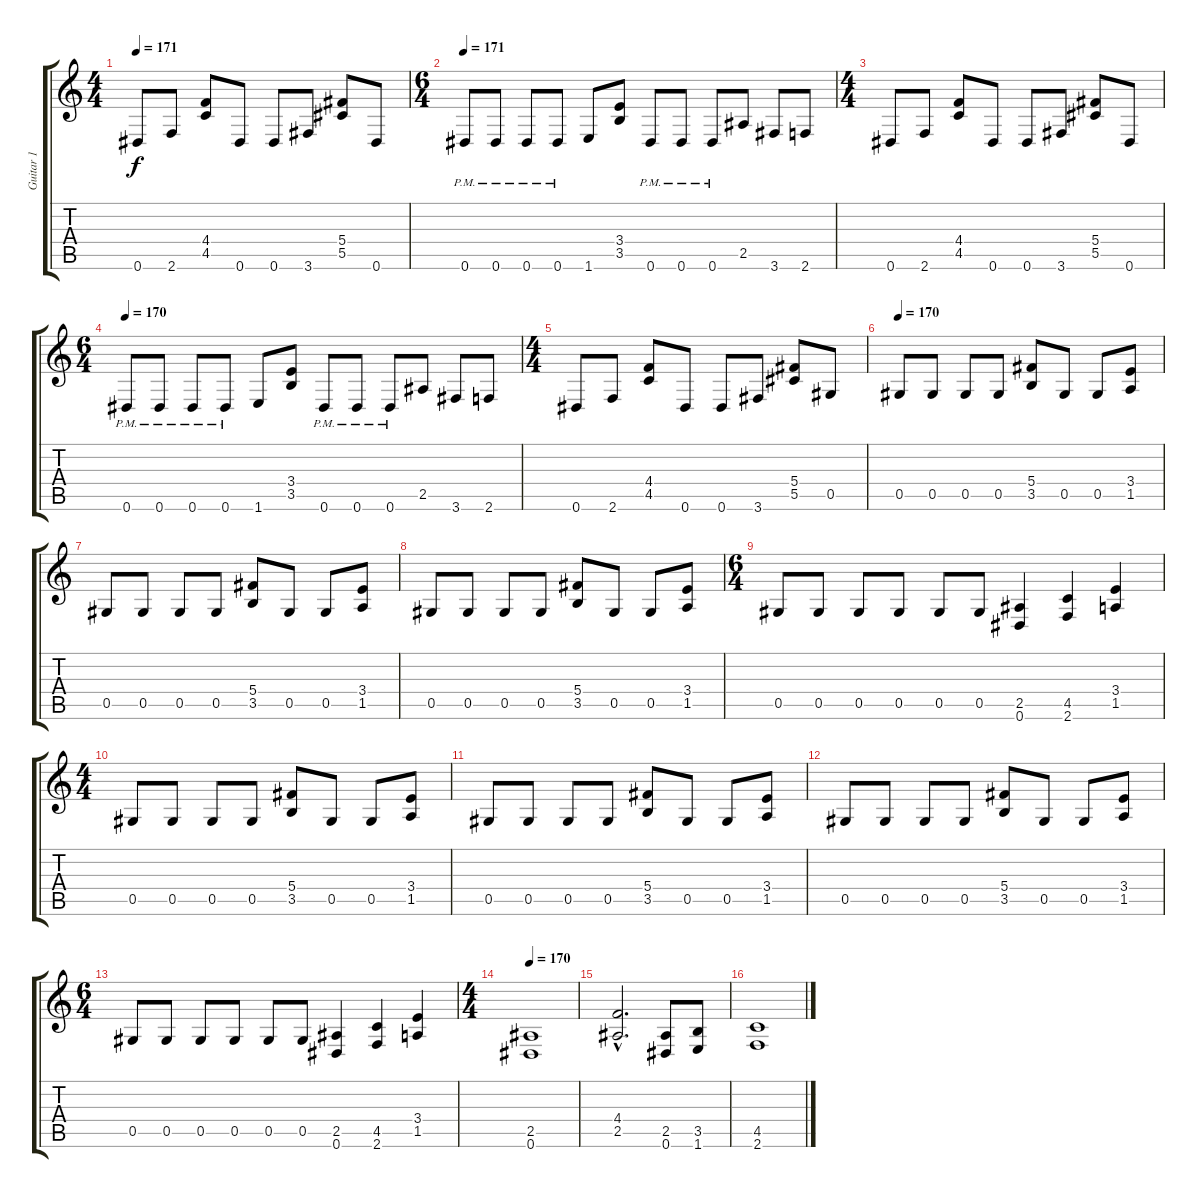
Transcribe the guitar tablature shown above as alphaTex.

\track ("Guitar 1" "Guitar 1") {instrument overdrivenguitar}
\staff {score tabs}
\tuning (Eb4 Bb3 Gb3 Db3 Ab2 Eb2) {hide}
\ts (4 4)
\tempo 171
\clef g2
\ks c
0.6.8{dy f} 2.6.8 (4.4 4.5).8 0.6.8 0.6.8 3.6.8 (5.4 5.5).8 0.6.8 |
\ts (6 4)
\tempo 170
\tempo 171
0.6{pm}.8 0.6{pm}.8 0.6{pm}.8 0.6{pm}.8 1.6.8 (3.4 3.5).8 0.6{pm}.8 0.6{pm}.8 0.6{pm}.8 2.5.8 3.6.8 2.6.8 |
\ts (4 4)
0.6.8 2.6.8 (4.4 4.5).8 0.6.8 0.6.8 3.6.8 (5.4 5.5).8 0.6.8 |
\ts (6 4)
\tempo 170
0.6{pm}.8 0.6{pm}.8 0.6{pm}.8 0.6{pm}.8 1.6.8 (3.4 3.5).8 0.6{pm}.8 0.6{pm}.8 0.6{pm}.8 2.5.8 3.6.8 2.6.8 |
\ts (4 4)
0.6.8 2.6.8 (4.4 4.5).8 0.6.8 0.6.8 3.6.8 (5.4 5.5).8 0.5.8 |
\tempo 170
0.5.8 0.5.8 0.5.8 0.5.8 (5.4 3.5).8 0.5.8 0.5.8 (3.4 1.5).8 |
0.5.8 0.5.8 0.5.8 0.5.8 (5.4 3.5).8 0.5.8 0.5.8 (3.4 1.5).8 |
0.5.8 0.5.8 0.5.8 0.5.8 (5.4 3.5).8 0.5.8 0.5.8 (3.4 1.5).8 |
\ts (6 4)
0.5.8 0.5.8 0.5.8 0.5.8 0.5.8 0.5.8 (2.5 0.6).4 (4.5 2.6).4 (3.4 1.5).4 |
\ts (4 4)
0.5.8 0.5.8 0.5.8 0.5.8 (5.4 3.5).8 0.5.8 0.5.8 (3.4 1.5).8 |
0.5.8 0.5.8 0.5.8 0.5.8 (5.4 3.5).8 0.5.8 0.5.8 (3.4 1.5).8 |
0.5.8 0.5.8 0.5.8 0.5.8 (5.4 3.5).8 0.5.8 0.5.8 (3.4 1.5).8 |
\ts (6 4)
0.5.8 0.5.8 0.5.8 0.5.8 0.5.8 0.5.8 (2.5 0.6).4 (4.5 2.6).4 (3.4 1.5).4 |
\ts (4 4)
\tempo 170
(2.5 0.6).1 |
(4.4{hac} 2.5{hac}).2{d} (2.5 0.6).8 (3.5 1.6).8 |
(4.5 2.6).1
